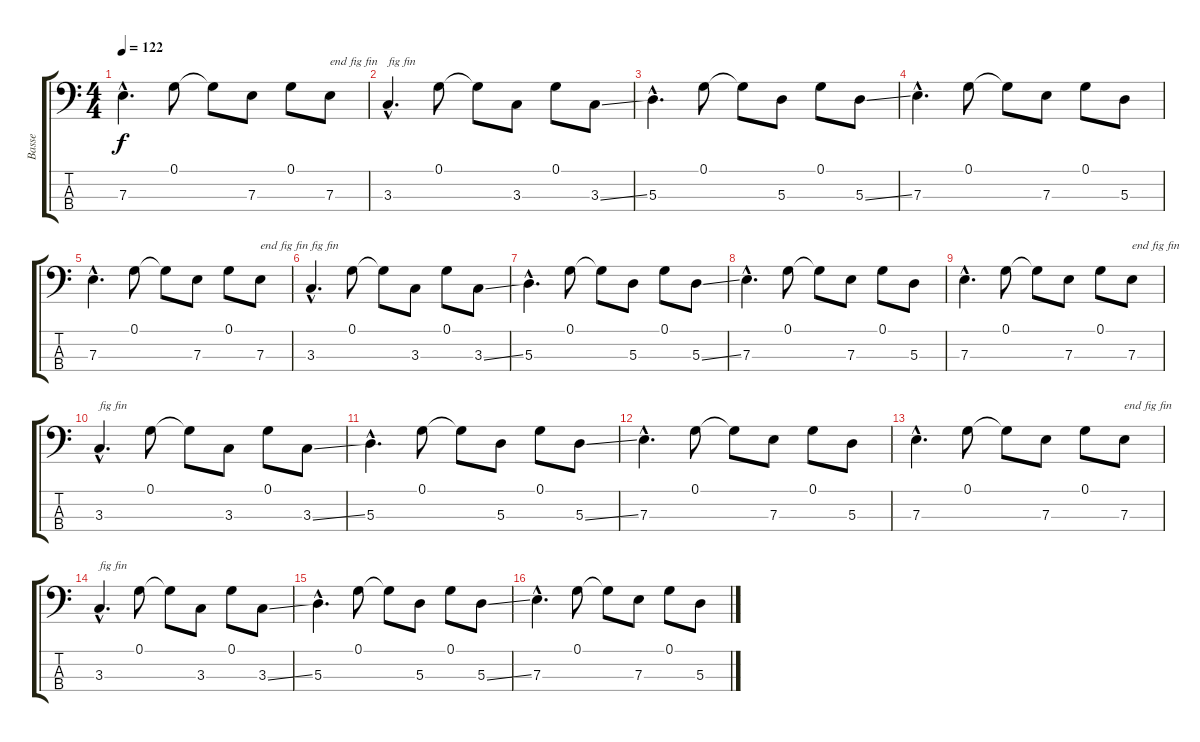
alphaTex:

\track ("Basse" "Basse") {instrument electricbassfinger}
\staff {score tabs}
\tuning (G2 D2 A1 E1) {hide}
\ts (4 4)
\tempo 122
\clef f4
\ks c
7.3{hac}.4{d dy f} 0.1.8 0.1{t}.8 7.3.8 0.1.8 7.3.8{txt "end fig fin"} |
3.3{hac}.4{d txt "fig fin"} 0.1.8 0.1{t}.8 3.3.8 0.1.8 3.3{ss}.8 |
5.3{hac}.4{d} 0.1.8 0.1{t}.8 5.3.8 0.1.8 5.3{ss}.8 |
7.3{hac}.4{d} 0.1.8 0.1{t}.8 7.3.8 0.1.8 5.3.8 |
7.3{hac}.4{d} 0.1.8 0.1{t}.8 7.3.8 0.1.8 7.3.8{txt "end fig fin"} |
3.3{hac}.4{d txt "fig fin"} 0.1.8 0.1{t}.8 3.3.8 0.1.8 3.3{ss}.8 |
5.3{hac}.4{d} 0.1.8 0.1{t}.8 5.3.8 0.1.8 5.3{ss}.8 |
7.3{hac}.4{d} 0.1.8 0.1{t}.8 7.3.8 0.1.8 5.3.8 |
7.3{hac}.4{d} 0.1.8 0.1{t}.8 7.3.8 0.1.8 7.3.8{txt "end fig fin"} |
3.3{hac}.4{d txt "fig fin"} 0.1.8 0.1{t}.8 3.3.8 0.1.8 3.3{ss}.8 |
5.3{hac}.4{d} 0.1.8 0.1{t}.8 5.3.8 0.1.8 5.3{ss}.8 |
7.3{hac}.4{d} 0.1.8 0.1{t}.8 7.3.8 0.1.8 5.3.8 |
7.3{hac}.4{d} 0.1.8 0.1{t}.8 7.3.8 0.1.8 7.3.8{txt "end fig fin"} |
3.3{hac}.4{d txt "fig fin"} 0.1.8 0.1{t}.8 3.3.8 0.1.8 3.3{ss}.8 |
5.3{hac}.4{d} 0.1.8 0.1{t}.8 5.3.8 0.1.8 5.3{ss}.8 |
7.3{hac}.4{d} 0.1.8 0.1{t}.8 7.3.8 0.1.8 5.3.8
